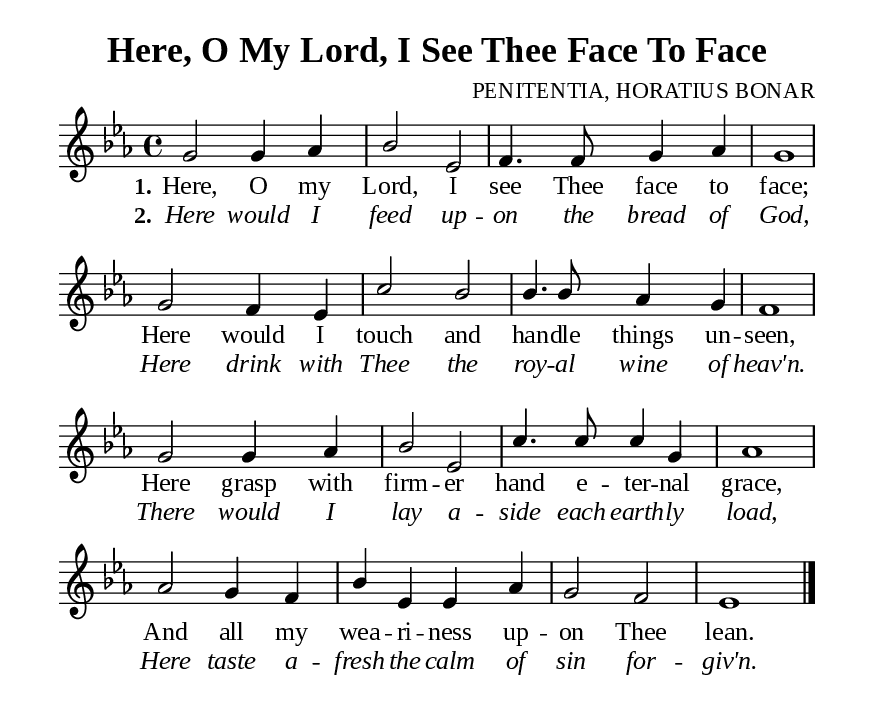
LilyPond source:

\version "2.18.2"

\header {
  title = "Here, O My Lord, I See Thee Face To Face"
  composer = "PENITENTIA, HORATIUS BONAR"
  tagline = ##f
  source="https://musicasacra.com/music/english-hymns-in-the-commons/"
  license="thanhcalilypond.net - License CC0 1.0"
}

global= {
  \key ees \major
  \time 4/4
  \override Score.BarNumber.break-visibility = ##(#f #f #f)
  \override Lyrics.LyricSpace.minimum-distance = #3.0
}

\paper {
  #(set-paper-size "a5")
  top-margin = 10\mm
  bottom-margin = 5\mm
  left-margin = 10\mm
  right-margin = 10\mm
  indent = #0
  #(define fonts
	 (make-pango-font-tree "Liberation Serif"
	 		       "Liberation Serif"
			       "Liberation Serif"
			       (/ 20 20)))
  system-system-spacing = #'((basic-distance . 3) (padding . 3))
}

printItalic = \with {
  \override LyricText.font-shape = #'italic
}

% Verse music
musicVerseSoprano = \relative c'' {
  g2 g4 aes |
  bes2 ees, |
  f4. f8 g4 aes |
  g1 |
  g2 f4 ees |
  c'2 bes |
  bes4. bes8 aes4 g |
  f1 |
  g2 g4 aes |
  bes2 ees, |
  c'4. c8 c4 g |
  aes1 |
  aes2 g4 f |
  bes ees, ees aes |
  g2 f |
  ees1 \bar "|."
}

% Verse lyrics
verseOne = \lyricmode {
  \set stanza = #"1."
  Here, O my Lord, I see Thee face to face;
  Here would I touch and han -- dle things un -- seen,
  Here grasp with firm -- er hand e -- ter -- nal grace,
  And all my wea -- ri -- ness up -- on Thee lean.
}

verseTwo = \lyricmode {
  \set stanza = #"2."
  Here would I feed up -- on the bread of God,
  Here drink with Thee the roy -- al wine of heav'n.
  There would I lay a -- side each earth -- ly load,
  Here taste a -- fresh the calm of sin for -- giv'n.
}

% Layout
\score {
    \new ChoirStaff <<
      \new Staff <<
        \clef "treble"
        \new Voice = "sopranos" { \global \stemUp \slurUp \musicVerseSoprano }
      >>
      \new Lyrics \lyricsto sopranos \verseOne
      \new Lyrics \printItalic \lyricsto sopranos \verseTwo
    >>
}
